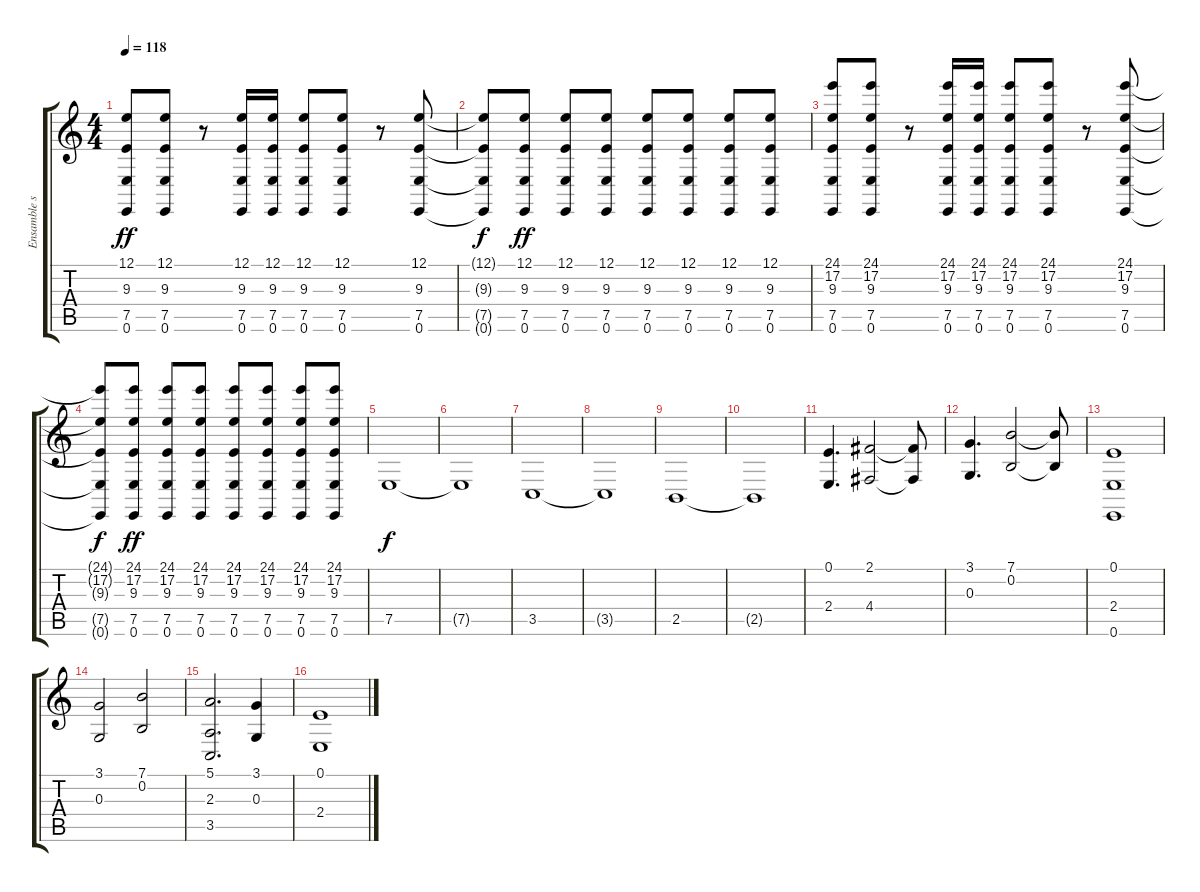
\track ("Ensamble strings" "Ensamble s") {instrument stringensemble1}
\staff {score tabs}
\tuning (E4 B3 G3 D3 A2 E2) {hide}
\ts (4 4)
\tempo 118
\clef g2
\ks c
(12.1 9.3 7.5 0.6).8{dy ff} (12.1 9.3 7.5 0.6).8 r.8 (12.1 9.3 7.5 0.6).16 (12.1 9.3 7.5 0.6).16 (12.1 9.3 7.5 0.6).8 (12.1 9.3 7.5 0.6).8 r.8 (12.1 9.3 7.5 0.6).8 |
(12.1{t} 9.3{t} 7.5{t} 0.6{t}).8{dy f} (12.1 9.3 7.5 0.6).8{dy ff} (12.1 9.3 7.5 0.6).8 (12.1 9.3 7.5 0.6).8 (12.1 9.3 7.5 0.6).8 (12.1 9.3 7.5 0.6).8 (12.1 9.3 7.5 0.6).8 (12.1 9.3 7.5 0.6).8 |
(24.1 17.2 9.3 7.5 0.6).8 (24.1 17.2 9.3 7.5 0.6).8 r.8 (24.1 17.2 9.3 7.5 0.6).16 (24.1 17.2 9.3 7.5 0.6).16 (24.1 17.2 9.3 7.5 0.6).8 (24.1 17.2 9.3 7.5 0.6).8 r.8 (24.1 17.2 9.3 7.5 0.6).8 |
(24.1{t} 17.2{t} 9.3{t} 7.5{t} 0.6{t}).8{dy f} (24.1 17.2 9.3 7.5 0.6).8{dy ff} (24.1 17.2 9.3 7.5 0.6).8 (24.1 17.2 9.3 7.5 0.6).8 (24.1 17.2 9.3 7.5 0.6).8 (24.1 17.2 9.3 7.5 0.6).8 (24.1 17.2 9.3 7.5 0.6).8 (24.1 17.2 9.3 7.5 0.6).8 |
7.5.1{dy f} |
7.5{t}.1 |
3.5.1 |
3.5{t}.1 |
2.5.1 |
2.5{t}.1 |
(0.1 2.4).4{d} (2.1 4.4).2 (2.1{t} 4.4{t}).8 |
(3.1 0.3).4{d} (7.1 0.2).2 (7.1{t} 0.2{t}).8 |
(0.1 2.4 0.6).1 |
(3.1 0.3).2 (7.1 0.2).2 |
(5.1 2.3 3.5).2{d} (3.1 0.3).4 |
(0.1 2.4).1
